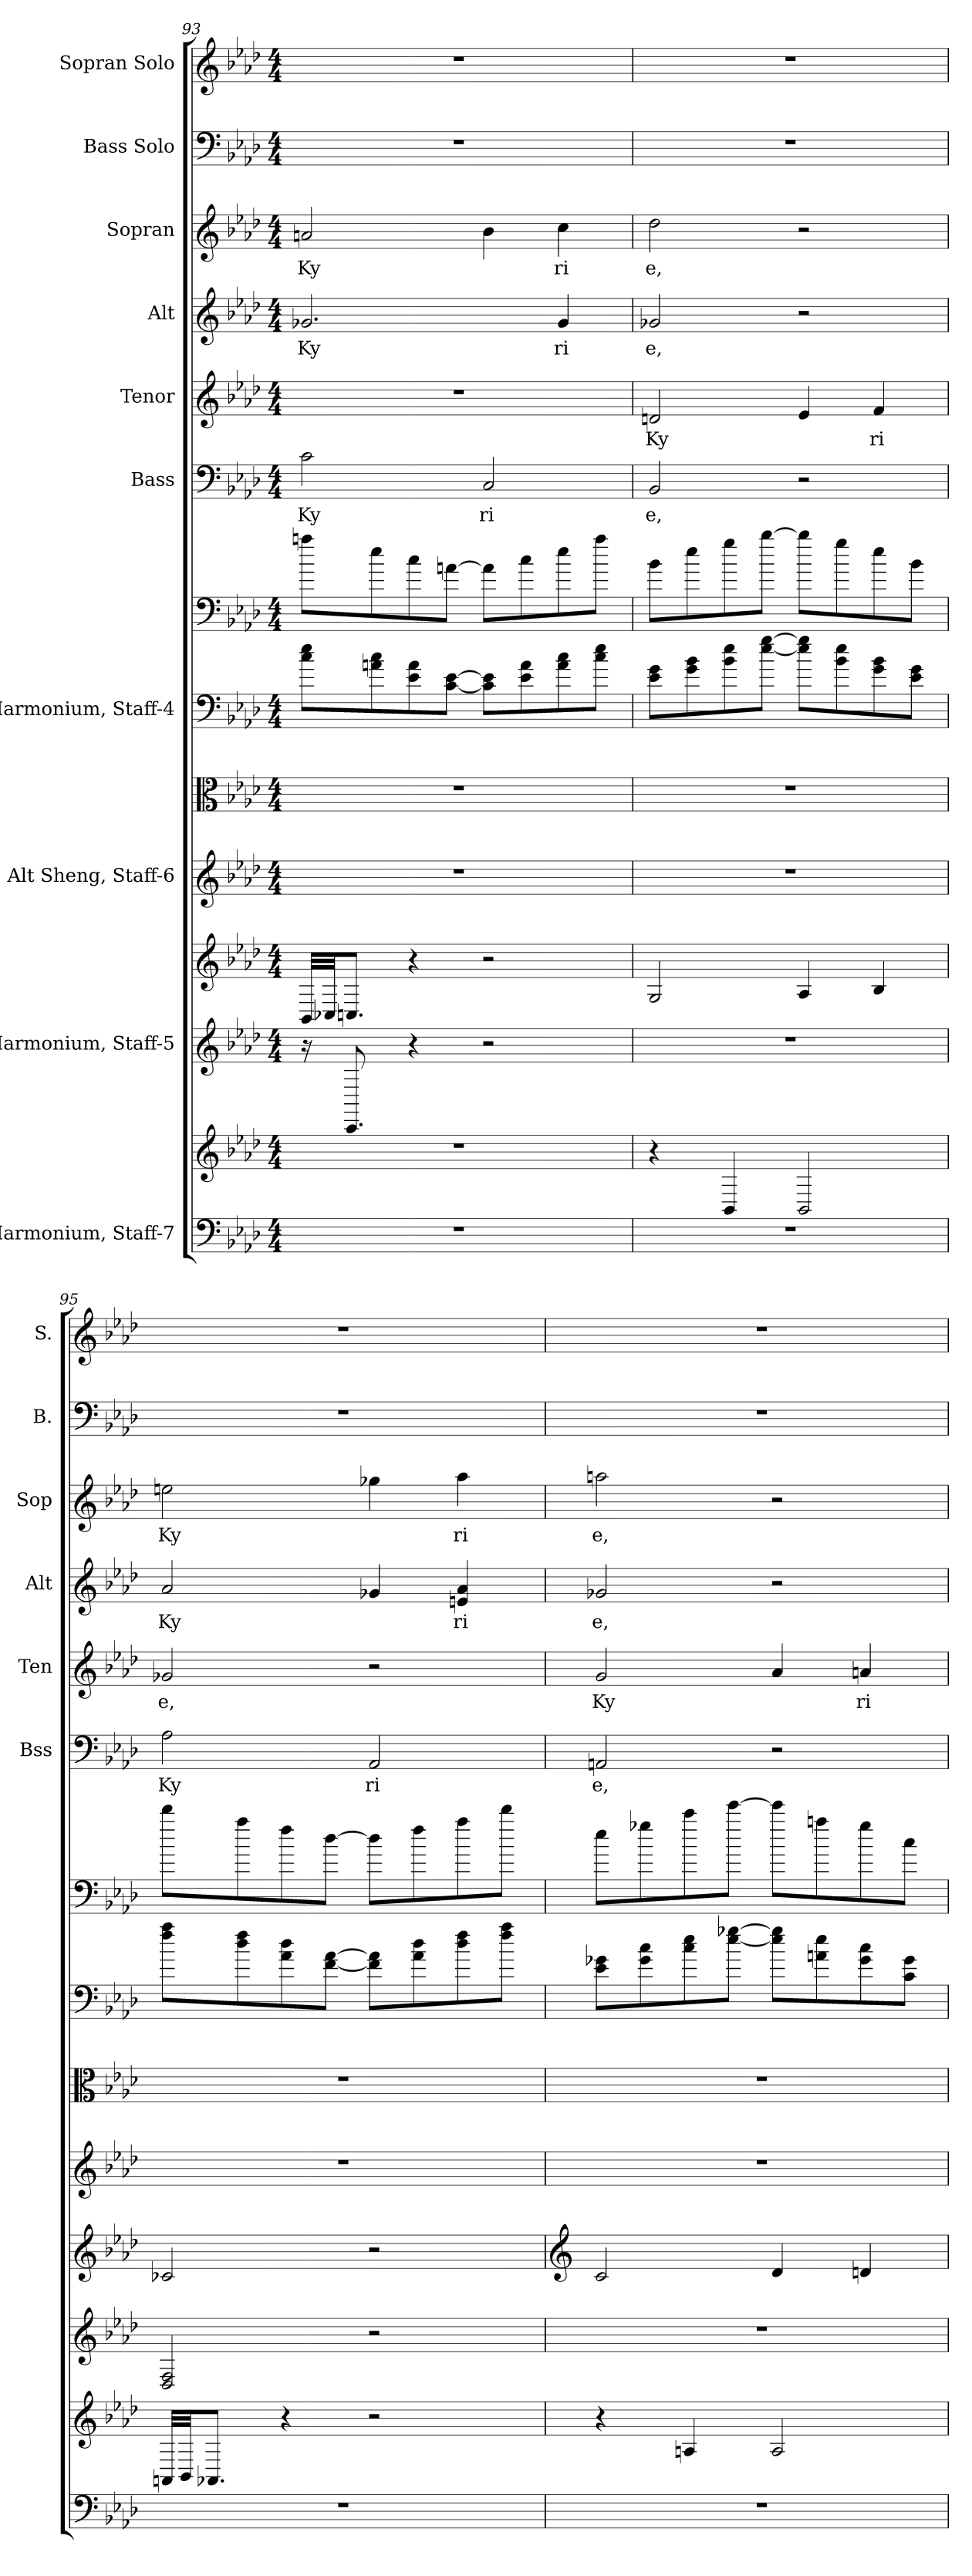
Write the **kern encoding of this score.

**kern	**kern	**kern	**kern	**kern	**kern	**kern	**kern	**kern	**text	**kern	**text	**kern	**text	**kern	**text	**kern	**kern
*part10	*part10	*part9	*part9	*part8	*part8	*part7	*part7	*part6	*part6	*part5	*part5	*part4	*part4	*part3	*part3	*part2	*part1
*staff14	*staff13	*staff12	*staff11	*staff10	*staff9	*staff8	*staff7	*staff6	*staff6	*staff5	*staff5	*staff4	*staff4	*staff3	*staff3	*staff2	*staff1
*I"Harmonium, Staff-7	*	*I"Harmonium, Staff-5	*	*I"Alt Sheng, Staff-6	*	*I"Harmonium, Staff-4	*	*I"Bass	*	*I"Tenor	*	*I"Alt	*	*I"Sopran	*	*I"Bass Solo	*I"Sopran Solo
*	*	*	*	*	*	*	*	*I'Bss	*	*I'Ten	*	*I'Alt	*	*I'Sop	*	*I'B.	*I'S.
!!LO:PB:g=z
*clefF4	*clefG2	*clefG2	*clefG2	*clefG2	*clefC3	*clefF4	*clefF4	*clefF4	*	*clefG2	*	*clefG2	*	*clefG2	*	*clefF4	*clefG2
*	*	*	*	*	*	*	*	*	*	*ITrd4c7	*	*ITrd2c3	*	*ITrd2c3	*	*	*
*k[b-e-a-d-]	*k[b-e-a-d-]	*k[b-e-a-d-]	*k[b-e-a-d-]	*k[b-e-a-d-]	*k[b-e-a-d-]	*k[b-e-a-d-]	*k[b-e-a-d-]	*k[b-e-a-d-]	*	*k[b-e-a-d-g-]	*	*k[b-]	*	*k[b-]	*	*k[b-e-a-d-]	*k[b-e-a-d-]
*M4/4	*M4/4	*M4/4	*M4/4	*M4/4	*M4/4	*M4/4	*M4/4	*M4/4	*	*M4/4	*	*M4/4	*	*M4/4	*	*M4/4	*M4/4
=93	=93	=93	=93	=93	=93	=93	=93	=93	=93	=93	=93	=93	=93	=93	=93	=93	=93
1r	1r	16r	32BB-/LLL	1r	1r	8cc\ 8ee-\L	8aan\L	2c\	Ky	1r	.	2.e-X/	Ky	2f#X/	Ky	1r	1r
.	.	.	32C-X/JJ	.	.	.	.	.	.	.	.	.	.	.	.	.	.
.	.	8.CC/	8.Cn/J	.	.	.	.	.	.	.	.	.	.	.	.	.	.
.	.	.	.	.	.	8an\ 8cc\	8ee-\	.	.	.	.	.	.	.	.	.	.
.	.	4r	4r	.	.	8e-\ 8a\	8cc\	.	.	.	.	.	.	.	.	.	.
.	.	.	.	.	.	[8c\ [8e-\J	[8an\J	.	.	.	.	.	.	.	.	.	.
.	.	2r	2r	.	.	8c\] 8e-\]L	8a\L]	2C/	ri	.	.	.	.	4g\	.	.	.
.	.	.	.	.	.	8e-\ 8a\	8cc\	.	.	.	.	.	.	.	.	.	.
.	.	.	.	.	.	8a\ 8cc\	8ee-\	.	.	.	.	4e-/	ri	4a\	ri	.	.
.	.	.	.	.	.	8cc\ 8ee-\J	8aa\J	.	.	.	.	.	.	.	.	.	.
=94	=94	=94	=94	=94	=94	=94	=94	=94	=94	=94	=94	=94	=94	=94	=94	=94	=94
1r	4r	1r	2G/	1r	1r	8e-\ 8g\L	8b-\L	2BB-/	e,	2Gn/	Ky	2e-X/	e,	2b-\	e,	1r	1r
.	.	.	.	.	.	8g\ 8b-\	8ee-\	.	.	.	.	.	.	.	.	.	.
.	4BB-/	.	.	.	.	8b-\ 8ee-\	8gg\	.	.	.	.	.	.	.	.	.	.
.	.	.	.	.	.	[8ee-\ [8gg\J	[8bb-\J	.	.	.	.	.	.	.	.	.	.
.	2BB-/	.	4A-/	.	.	8ee-\] 8gg\]L	8bb-\L]	2r	.	4A-/	.	2r	.	2r	.	.	.
.	.	.	.	.	.	8b-\ 8ee-\	8gg\	.	.	.	.	.	.	.	.	.	.
.	.	.	4B-/	.	.	8g\ 8b-\	8ee-\	.	.	4B-/	ri	.	.	.	.	.	.
.	.	.	.	.	.	8e-\ 8g\J	8b-\J	.	.	.	.	.	.	.	.	.	.
=95	=95	=95	=95	=95	=95	=95	=95	=95	=95	=95	=95	=95	=95	=95	=95	=95	=95
1r	32AAn/LLL	2D-/ 2F/	2c-X/	1r	1r	8ff\ 8aa-\L	8ddd-\L	2A-\	Ky	2c-X/	e,	2f/	Ky	2cc#X\	Ky	1r	1r
.	32BB-/JJ	.	.	.	.	.	.	.	.	.	.	.	.	.	.	.	.
.	8.AA-X/J	.	.	.	.	.	.	.	.	.	.	.	.	.	.	.	.
.	.	.	.	.	.	8dd-\ 8ff\	8aa-\	.	.	.	.	.	.	.	.	.	.
.	4r	.	.	.	.	8a-\ 8dd-\	8ff\	.	.	.	.	.	.	.	.	.	.
.	.	.	.	.	.	[8f\ [8a-\J	[8dd-\J	.	.	.	.	.	.	.	.	.	.
.	2r	2r	2r	.	.	8f\] 8a-\]L	8dd-\L]	2AA-/	ri	2r	.	4e-X/	.	4ee-X\	.	.	.
.	.	.	.	.	.	8a-\ 8dd-\	8ff\	.	.	.	.	.	.	.	.	.	.
.	.	.	.	.	.	8dd-\ 8ff\	8aa-\	.	.	.	.	4c#X/ 4f/	ri	4ff\	ri	.	.
.	.	.	.	.	.	8ff\ 8aa-\J	8ddd-\J	.	.	.	.	.	.	.	.	.	.
!!LO:PB:g=z
=96	=96	=96	=96	=96	=96	=96	=96	=96	=96	=96	=96	=96	=96	=96	=96	=96	=96
*	*	*	*clefG2	*	*	*	*	*	*	*	*	*	*	*	*	*	*
1r	4r	1r	2c/	1r	1r	8e-\ 8g-X\L	8ee-\L	2AAn/	e,	2c/	Ky	2e-X/	e,	2ff#X\	e,	1r	1r
.	.	.	.	.	.	8g-\ 8cc\	8gg-X\	.	.	.	.	.	.	.	.	.	.
.	4An/	.	.	.	.	8cc\ 8ee-\	8ccc\	.	.	.	.	.	.	.	.	.	.
.	.	.	.	.	.	[8ee-\ [8gg-X\J	[8eee-\J	.	.	.	.	.	.	.	.	.	.
.	2A/	.	4d-/	.	.	8ee-\] 8gg-\]L	8eee-\L]	2r	.	4d-/	.	2r	.	2r	.	.	.
.	.	.	.	.	.	8an\ 8ee-\	8aan\	.	.	.	.	.	.	.	.	.	.
.	.	.	4dn/	.	.	8g-\ 8cc\	8gg-\	.	.	4dn/	ri	.	.	.	.	.	.
.	.	.	.	.	.	8c\ 8g-\J	8cc\J	.	.	.	.	.	.	.	.	.	.
=	=	=	=	=	=	=	=	=	=	=	=	=	=	=	=	=	=
*-	*-	*-	*-	*-	*-	*-	*-	*-	*-	*-	*-	*-	*-	*-	*-	*-	*-
